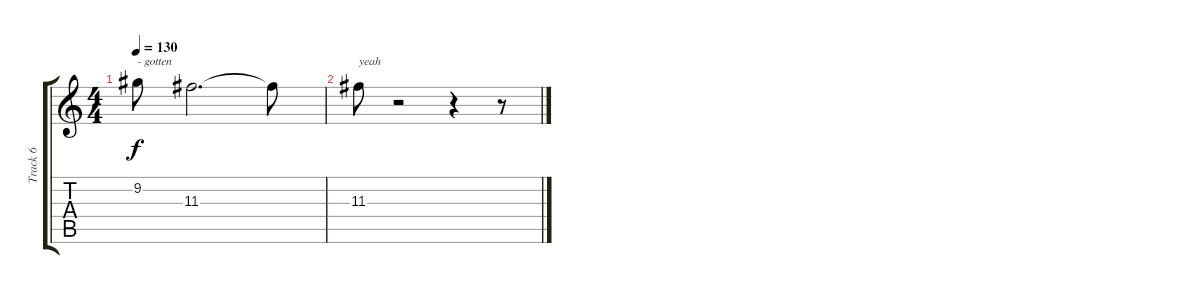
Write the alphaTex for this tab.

\track ("Track 6" "Track 6") {instrument overdrivenguitar}
\staff {score tabs}
\tuning (E4 B3 G3 D3 A2 E2) {hide}
\ts (4 4)
\tempo 130
\clef g2
\ks c
9.2.8{txt "- gotten" dy f} 11.3.2{d} 11.3{t}.8 |
11.3.8{txt "yeah"} r.2 r.4 r.8
